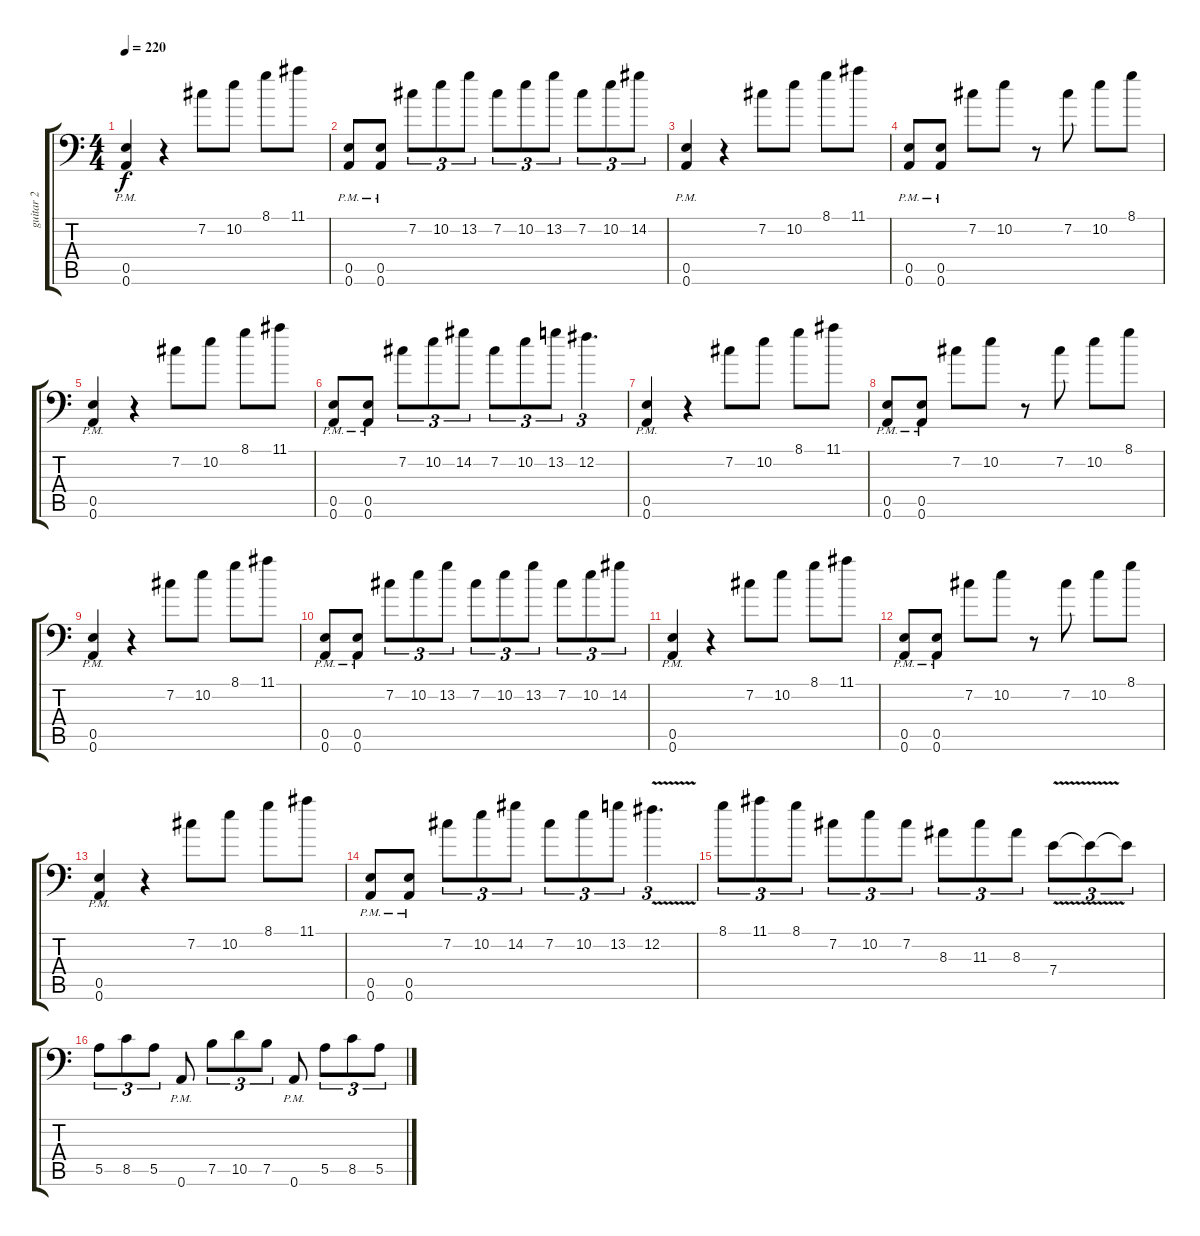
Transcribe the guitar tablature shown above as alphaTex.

\track ("guitar 2" "guitar 2") {instrument distortionguitar}
\staff {score tabs}
\tuning (B3 Gb3 D3 A2 E2 A1) {hide}
\ts (4 4)
\tempo 220
\clef f4
\ks c
(0.5{pm} 0.6{pm}).4{dy f} r.4 7.2.8 10.2.8 8.1.8 11.1.8 |
(0.5{pm} 0.6{pm}).8 (0.5{pm} 0.6{pm}).8 7.2.8{tu (3 2)} 10.2.8{tu (3 2)} 13.2.8{tu (3 2)} 7.2.8{tu (3 2)} 10.2.8{tu (3 2)} 13.2.8{tu (3 2)} 7.2.8{tu (3 2)} 10.2.8{tu (3 2)} 14.2.8{tu (3 2)} |
(0.5{pm} 0.6{pm}).4 r.4 7.2.8 10.2.8 8.1.8 11.1.8 |
(0.5{pm} 0.6{pm}).8 (0.5{pm} 0.6{pm}).8 7.2.8 10.2.8 r.8 7.2.8 10.2.8 8.1.8 |
(0.5{pm} 0.6{pm}).4 r.4 7.2.8 10.2.8 8.1.8 11.1.8 |
(0.5{pm} 0.6{pm}).8 (0.5{pm} 0.6{pm}).8 7.2.8{tu (3 2)} 10.2.8{tu (3 2)} 14.2.8{tu (3 2)} 7.2.8{tu (3 2)} 10.2.8{tu (3 2)} 13.2.8{tu (3 2)} 12.2.4{d tu (3 2)} |
(0.5{pm} 0.6{pm}).4 r.4 7.2.8 10.2.8 8.1.8 11.1.8 |
(0.5{pm} 0.6{pm}).8 (0.5{pm} 0.6{pm}).8 7.2.8 10.2.8 r.8 7.2.8 10.2.8 8.1.8 |
(0.5{pm} 0.6{pm}).4 r.4 7.2.8 10.2.8 8.1.8 11.1.8 |
(0.5{pm} 0.6{pm}).8 (0.5{pm} 0.6{pm}).8 7.2.8{tu (3 2)} 10.2.8{tu (3 2)} 13.2.8{tu (3 2)} 7.2.8{tu (3 2)} 10.2.8{tu (3 2)} 13.2.8{tu (3 2)} 7.2.8{tu (3 2)} 10.2.8{tu (3 2)} 14.2.8{tu (3 2)} |
(0.5{pm} 0.6{pm}).4 r.4 7.2.8 10.2.8 8.1.8 11.1.8 |
(0.5{pm} 0.6{pm}).8 (0.5{pm} 0.6{pm}).8 7.2.8 10.2.8 r.8 7.2.8 10.2.8 8.1.8 |
(0.5{pm} 0.6{pm}).4 r.4 7.2.8 10.2.8 8.1.8 11.1.8 |
(0.5{pm} 0.6{pm}).8 (0.5{pm} 0.6{pm}).8 7.2.8{tu (3 2)} 10.2.8{tu (3 2)} 14.2.8{tu (3 2)} 7.2.8{tu (3 2)} 10.2.8{tu (3 2)} 13.2.8{tu (3 2)} 12.2{v}.4{d tu (3 2)} |
8.1.8{tu (3 2)} 11.1.8{tu (3 2)} 8.1.8{tu (3 2)} 7.2.8{tu (3 2)} 10.2.8{tu (3 2)} 7.2.8{tu (3 2)} 8.3.8{tu (3 2)} 11.3.8{tu (3 2)} 8.3.8{tu (3 2)} 7.4{v}.8{tu (3 2)} 7.4{t}.8{tu (3 2)} 7.4{t}.8{tu (3 2)} |
5.5.8{tu (3 2)} 8.5.8{tu (3 2)} 5.5.8{tu (3 2)} 0.6{pm}.8 7.5.8{tu (3 2)} 10.5.8{tu (3 2)} 7.5.8{tu (3 2)} 0.6{pm}.8 5.5.8{tu (3 2)} 8.5.8{tu (3 2)} 5.5.8{tu (3 2)}
